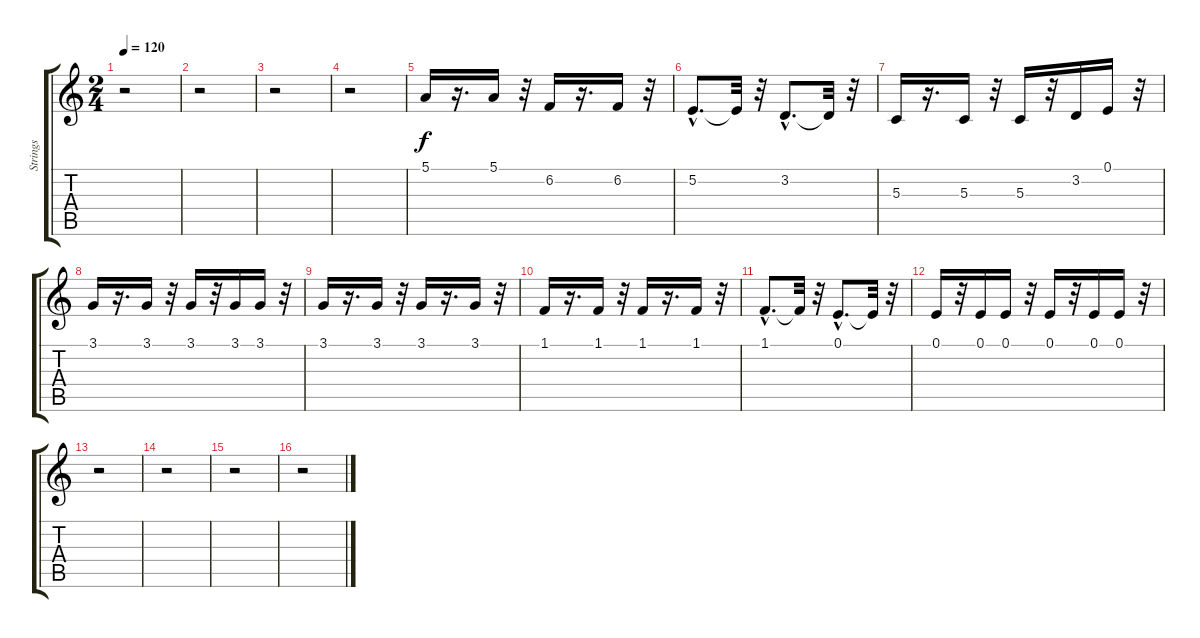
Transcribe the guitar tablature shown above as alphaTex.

\track ("Strings" "Strings") {instrument tremolostrings}
\staff {score tabs}
\tuning (E4 B3 G3 D3 A2 E2) {hide}
\ts (2 4)
\tempo 120
\clef g2
\ks c
r.2{dy f} |
r.2 |
r.2 |
r.2 |
5.1.16 r.16{d} 5.1.16 r.32 6.2.16 r.16{d} 6.2.16 r.32 |
5.2{hac}.8{d} 5.2{t}.32 r.32 3.2{hac}.8{d} 3.2{t}.32 r.32 |
5.3.16 r.16{d} 5.3.16 r.32 5.3.16 r.32 3.2.16 0.1.16 r.32 |
3.1.16 r.16{d} 3.1.16 r.32 3.1.16 r.32 3.1.16 3.1.16 r.32 |
3.1.16 r.16{d} 3.1.16 r.32 3.1.16 r.16{d} 3.1.16 r.32 |
1.1.16 r.16{d} 1.1.16 r.32 1.1.16 r.16{d} 1.1.16 r.32 |
1.1{hac}.8{d} 1.1{t}.32 r.32 0.1{hac}.8{d} 0.1{t}.32 r.32 |
0.1.16 r.32 0.1.16 0.1.16 r.32 0.1.16 r.32 0.1.16 0.1.16 r.32 |
r.2 |
r.2 |
r.2 |
r.2
